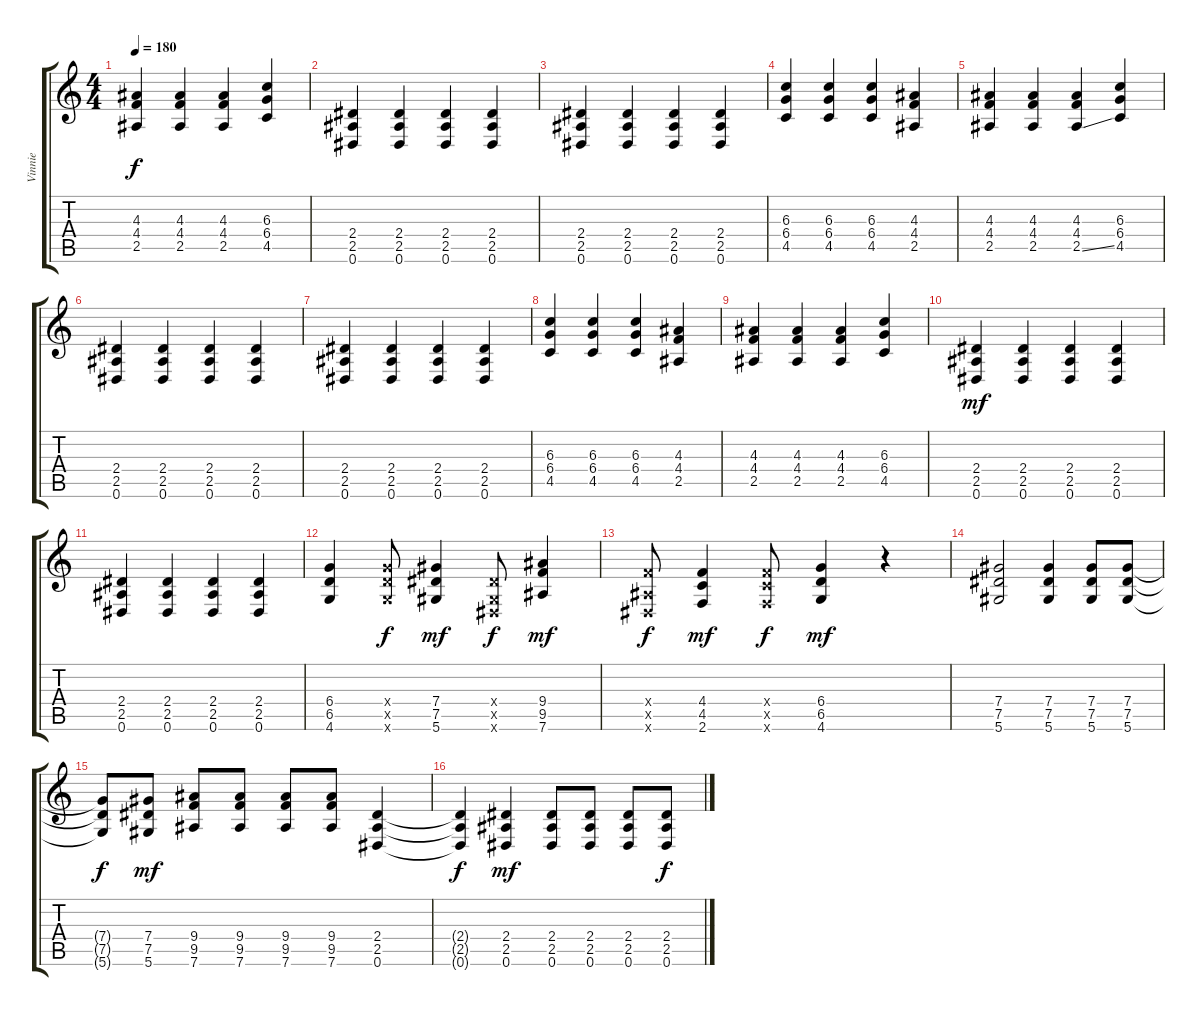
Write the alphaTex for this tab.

\track ("Vinnie" "Vinnie") {instrument overdrivenguitar}
\staff {score tabs}
\tuning (Eb4 Bb3 Gb3 Db3 Ab2 Eb2) {hide}
\ts (4 4)
\tempo 180
\clef g2
\ks c
(4.3 4.4 2.5).4{dy f} (4.3 4.4 2.5).4 (4.3 4.4 2.5).4 (6.3 6.4 4.5).4 |
(2.4 2.5 0.6).4 (2.4 2.5 0.6).4 (2.4 2.5 0.6).4 (2.4 2.5 0.6).4 |
(2.4 2.5 0.6).4 (2.4 2.5 0.6).4 (2.4 2.5 0.6).4 (2.4 2.5 0.6).4 |
(6.3 6.4 4.5).4 (6.3 6.4 4.5).4 (6.3 6.4 4.5).4 (4.3 4.4 2.5).4 |
(4.3 4.4 2.5).4 (4.3 4.4 2.5).4 (4.3 4.4 2.5{ss}).4 (6.3 6.4 4.5).4 |
(2.4 2.5 0.6).4 (2.4 2.5 0.6).4 (2.4 2.5 0.6).4 (2.4 2.5 0.6).4 |
(2.4 2.5 0.6).4 (2.4 2.5 0.6).4 (2.4 2.5 0.6).4 (2.4 2.5 0.6).4 |
(6.3 6.4 4.5).4 (6.3 6.4 4.5).4 (6.3 6.4 4.5).4 (4.3 4.4 2.5).4 |
(4.3 4.4 2.5).4 (4.3 4.4 2.5).4 (4.3 4.4 2.5).4 (6.3 6.4 4.5).4 |
(2.4 2.5 0.6).4{dy mf} (2.4 2.5 0.6).4 (2.4 2.5 0.6).4 (2.4 2.5 0.6).4 |
(2.4 2.5 0.6).4 (2.4 2.5 0.6).4 (2.4 2.5 0.6).4 (2.4 2.5 0.6).4 |
(6.4 6.5 4.6).4 (6.4{x} 6.5{x} 4.6{x}).8{dy f} (7.4 7.5 5.6).4{dy mf} (2.4{x} 0.5{x} 0.6{x}).8{dy f} (9.4 9.5 7.6).4{dy mf} |
(4.4{x} 2.5{x} 0.6{x}).8{dy f} (4.4 4.5 2.6).4{dy mf} (4.4{x} 4.5{x} 2.6{x}).8{dy f} (6.4 6.5 4.6).4{dy mf} r.4 |
(7.4 7.5 5.6).2 (7.4 7.5 5.6).4 (7.4 7.5 5.6).8 (7.4 7.5 5.6).8 |
(7.4{t} 7.5{t} 5.6{t}).8{dy f} (7.4 7.5 5.6).8{dy mf} (9.4 9.5 7.6).8 (9.4 9.5 7.6).8 (9.4 9.5 7.6).8 (9.4 9.5 7.6).8 (2.4 2.5 0.6).4 |
(2.4{t} 2.5{t} 0.6{t}).4{dy f} (2.4 2.5 0.6).4{dy mf} (2.4 2.5 0.6).8 (2.4 2.5 0.6).8 (2.4 2.5 0.6).8 (2.4 2.5 0.6).8{dy f}
